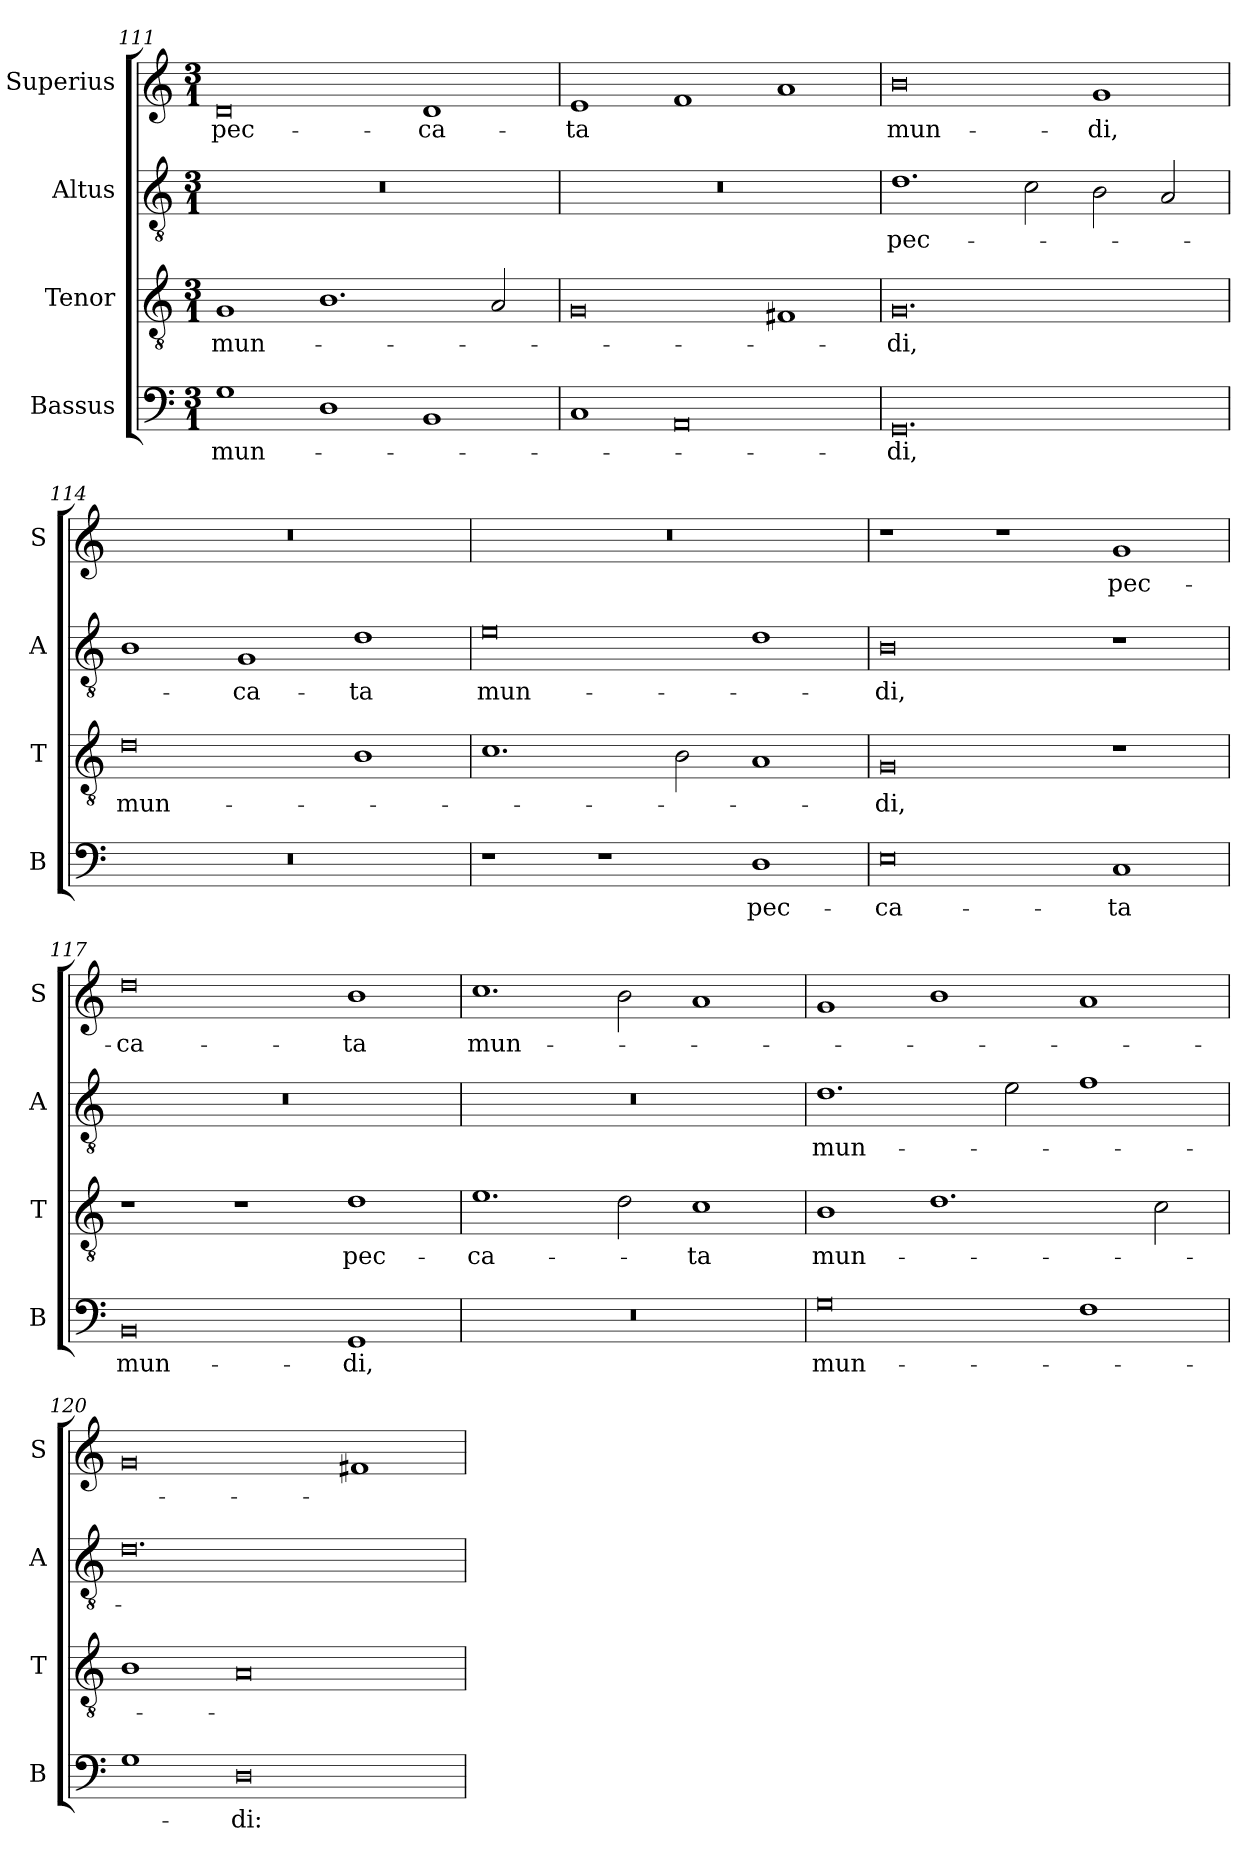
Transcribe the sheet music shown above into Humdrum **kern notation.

**kern	**text	**kern	**text	**kern	**text	**kern	**text
*part4	*part4	*part3	*part3	*part2	*part2	*part1	*part1
*staff4	*staff4	*staff3	*staff3	*staff2	*staff2	*staff1	*staff1
*I"Bassus	*	*I"Tenor	*	*I"Altus	*	*I"Superius	*
*I'B	*	*I'T	*	*I'A	*	*I'S	*
*clefF4	*	*clefGv2	*	*clefGv2	*	*clefG2	*
*k[]	*	*k[]	*	*k[]	*	*k[]	*
*M3/1	*	*M3/1	*	*M3/1	*	*M3/1	*
=111	=111	=111	=111	=111	=111	=111	=111
!	!LO:LY:i	!	!LO:LY:i	!	!	!	!
1G	mun-	1G	mun-	0.r	.	0d	pec-
1D	.	1.B	.	.	.	.	.
1BB	.	.	.	.	.	1d	-ca-
.	.	2A	.	.	.	.	.
=112	=112	=112	=112	=112	=112	=112	=112
1C	.	0G	.	0.r	.	1e	-ta
0AA	.	.	.	.	.	1f	.
.	.	1F#X	.	.	.	1a	.
=113	=113	=113	=113	=113	=113	=113	=113
!	!LO:LY:i	!	!LO:LY:i	!	!	!	!LO:LY:i
0.GG	-di,	0.G	-di,	1.d	pec-	0b	mun-
.	.	.	.	2c	.	.	.
!	!	!	!	!	!	!	!LO:LY:i
.	.	.	.	2B	.	1g	-di,
.	.	.	.	2A	.	.	.
=114	=114	=114	=114	=114	=114	=114	=114
!	!	!	!LO:LY:i	!	!	!	!
0.r	.	0d	mun-	1B	.	0.r	.
.	.	.	.	1G	-ca-	.	.
.	.	1B	.	1d	-ta	.	.
=115	=115	=115	=115	=115	=115	=115	=115
!	!	!	!	!	!LO:LY:i	!	!
1r	.	1.c	.	0e	mun-	0.r	.
1r	.	.	.	.	.	.	.
.	.	2B	.	.	.	.	.
!	!LO:LY:i	!	!	!	!	!	!
1D	pec-	1A	.	1d	.	.	.
=116	=116	=116	=116	=116	=116	=116	=116
!	!LO:LY:i	!	!LO:LY:i	!	!LO:LY:i	!	!
0E	-ca-	0G	-di,	0B	-di,	1r	.
.	.	.	.	.	.	1r	.
!	!LO:LY:i	!	!	!	!	!	!LO:LY:i
1C	-ta	1r	.	1r	.	1g	pec-
=117	=117	=117	=117	=117	=117	=117	=117
!	!LO:LY:i	!	!	!	!	!	!LO:LY:i
0BB	mun-	1r	.	0.r	.	0dd	-ca-
.	.	1r	.	.	.	.	.
!	!LO:LY:i	!	!LO:LY:i	!	!	!	!LO:LY:i
1GG	-di,	1d	pec-	.	.	1b	-ta
=118	=118	=118	=118	=118	=118	=118	=118
!	!	!	!LO:LY:i	!	!	!	!
0.r	.	1.e	-ca-	0.r	.	1.cc	mun-
.	.	2d	.	.	.	2b	.
!	!	!	!LO:LY:i	!	!	!	!
.	.	1c	-ta	.	.	1a	.
=119	=119	=119	=119	=119	=119	=119	=119
!	!LO:LY:i	!	!LO:LY:i	!	!	!	!
0G	mun-	1B	mun-	1.d	mun-	1g	.
.	.	1.d	.	.	.	1b	.
.	.	.	.	2e	.	.	.
1F	.	.	.	1f	.	1a	.
.	.	2c	.	.	.	.	.
=120	=120	=120	=120	=120	=120	=120	=120
1G	.	1B	.	0.d	.	0g	.
!	!LO:LY:i	!	!	!	!	!	!
0D	-di:	0A	.	.	.	.	.
.	.	.	.	.	.	1f#X	.
=	=	=	=	=	=	=	=
*-	*-	*-	*-	*-	*-	*-	*-
